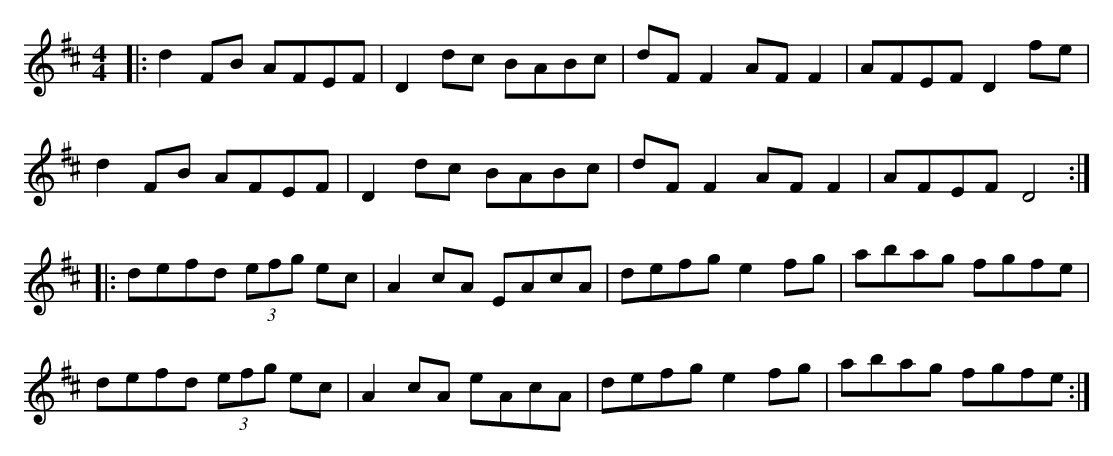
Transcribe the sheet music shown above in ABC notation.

X:1
M:4/4
K:D
|:d2 FB AFEF|D2 dc BABc|dF F2 AF F2|AFEF D2 fe|
d2 FB AFEF|D2 dc BABc|dF F2 AF F2|AFEF D4:|
|:defd (3efg ec|A2 cA EAcA|defg e2 fg|abag fgfe|
defd (3efg ec|A2 cA eAcA|defg e2 fg|abag fgfe:|
